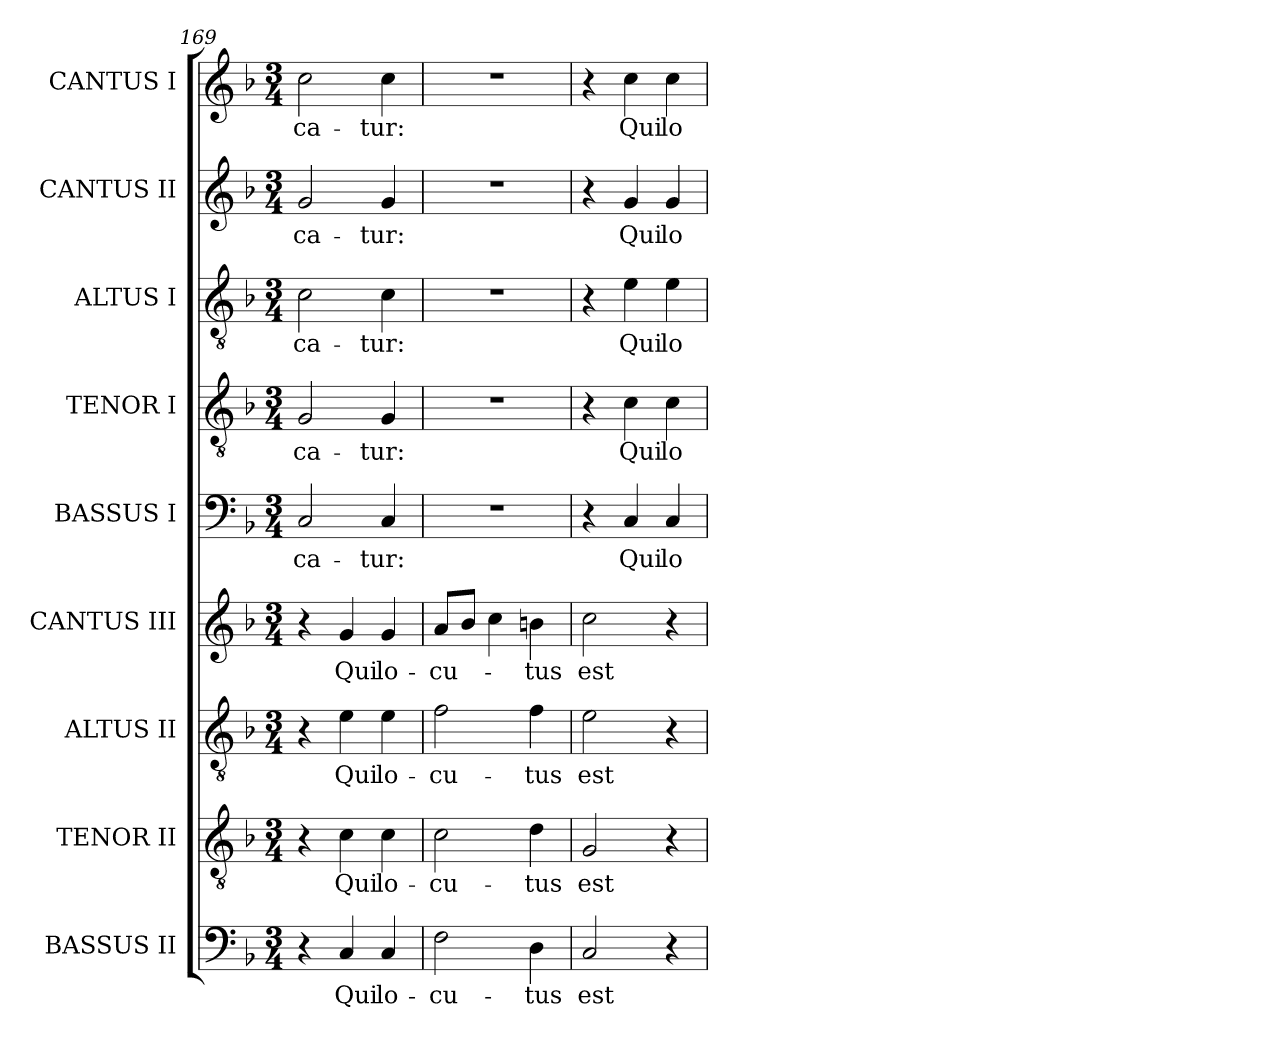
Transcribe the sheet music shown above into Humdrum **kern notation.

**kern	**text	**kern	**text	**kern	**text	**kern	**text	**kern	**text	**kern	**text	**kern	**text	**kern	**text	**kern	**text
*part9	*part9	*part8	*part8	*part7	*part7	*part6	*part6	*part5	*part5	*part4	*part4	*part3	*part3	*part2	*part2	*part1	*part1
*staff9	*staff9	*staff8	*staff8	*staff7	*staff7	*staff6	*staff6	*staff5	*staff5	*staff4	*staff4	*staff3	*staff3	*staff2	*staff2	*staff1	*staff1
*I"BASSUS II	*	*I"TENOR II	*	*I"ALTUS II	*	*I"CANTUS III	*	*I"BASSUS I	*	*I"TENOR I	*	*I"ALTUS I	*	*I"CANTUS II	*	*I"CANTUS I	*
*I'B. II	*	*I'T. II	*	*I'A. II	*	*I'C. III	*	*I'B. I	*	*I'T. I	*	*I'A. I	*	*I'C. II	*	*I'C. I	*
*clefF4	*	*clefGv2	*	*clefGv2	*	*clefG2	*	*clefF4	*	*clefGv2	*	*clefGv2	*	*clefG2	*	*clefG2	*
*	*	*ITrd7c12	*	*ITrd7c12	*	*	*	*	*	*ITrd7c12	*	*ITrd7c12	*	*	*	*	*
*k[b-]	*	*k[b-]	*	*k[b-]	*	*k[b-]	*	*k[b-]	*	*k[b-]	*	*k[b-]	*	*k[b-]	*	*k[b-]	*
*F:	*	*F:	*	*F:	*	*F:	*	*F:	*	*F:	*	*F:	*	*F:	*	*F:	*
*M3/4	*	*M3/4	*	*M3/4	*	*M3/4	*	*M3/4	*	*M3/4	*	*M3/4	*	*M3/4	*	*M3/4	*
=169	=169	=169	=169	=169	=169	=169	=169	=169	=169	=169	=169	=169	=169	=169	=169	=169	=169
!	!	!	!	!	!	!	!	!	!LO:LY:b:color=#000000	!	!	!	!	!	!	!	!
!	!	!	!	!	!	!	!	!	!	!	!LO:LY:b:color=#000000	!	!	!	!	!	!
!	!	!	!	!	!	!	!	!	!	!	!	!	!LO:LY:b:color=#000000	!	!	!	!
!	!	!	!	!	!	!	!	!	!	!	!	!	!	!	!LO:LY:b:color=#000000	!	!
!	!	!	!	!	!	!	!	!	!	!	!	!	!	!	!	!	!LO:LY:b:color=#000000
4r	.	4r	.	4r	.	4r	.	2Ci/	-ca-	2GGi/	-ca-	2Ci\	-ca-	2gi/	-ca-	2cci\	-ca-
!	!LO:LY:b:color=#000000	!	!	!	!	!	!	!	!	!	!	!	!	!	!	!	!
!	!	!	!LO:LY:b:color=#000000	!	!	!	!	!	!	!	!	!	!	!	!	!	!
!	!	!	!	!	!LO:LY:b:color=#000000	!	!	!	!	!	!	!	!	!	!	!	!
!	!	!	!	!	!	!	!LO:LY:b:color=#000000	!	!	!	!	!	!	!	!	!	!
4Ci/	Qui	4Ci\	Qui	4Ei\	Qui	4gi/	Qui	.	.	.	.	.	.	.	.	.	.
!	!LO:LY:b:color=#000000	!	!	!	!	!	!	!	!	!	!	!	!	!	!	!	!
!	!	!	!LO:LY:b:color=#000000	!	!	!	!	!	!	!	!	!	!	!	!	!	!
!	!	!	!	!	!LO:LY:b:color=#000000	!	!	!	!	!	!	!	!	!	!	!	!
!	!	!	!	!	!	!	!LO:LY:b:color=#000000	!	!	!	!	!	!	!	!	!	!
!	!	!	!	!	!	!	!	!	!LO:LY:b:color=#000000	!	!	!	!	!	!	!	!
!	!	!	!	!	!	!	!	!	!	!	!LO:LY:b:color=#000000	!	!	!	!	!	!
!	!	!	!	!	!	!	!	!	!	!	!	!	!LO:LY:b:color=#000000	!	!	!	!
!	!	!	!	!	!	!	!	!	!	!	!	!	!	!	!LO:LY:b:color=#000000	!	!
!	!	!	!	!	!	!	!	!	!	!	!	!	!	!	!	!	!LO:LY:b:color=#000000
4Ci/	lo-	4Ci\	lo-	4Ei\	lo-	4gi/	lo-	4Ci/	-tur:	4GGi/	-tur:	4Ci\	-tur:	4gi/	-tur:	4cci\	-tur:
=170	=170	=170	=170	=170	=170	=170	=170	=170	=170	=170	=170	=170	=170	=170	=170	=170	=170
!	!LO:LY:b:color=#000000	!	!	!	!	!	!	!	!	!	!	!	!	!	!	!	!
!	!	!	!LO:LY:b:color=#000000	!	!	!	!	!	!	!	!	!	!	!	!	!	!
!	!	!	!	!	!LO:LY:b:color=#000000	!	!	!	!	!	!	!	!	!	!	!	!
!	!	!	!	!	!	!	!LO:LY:b:color=#000000	!LO:N:vis=1	!	!LO:N:vis=1	!	!LO:N:vis=1	!	!LO:N:vis=1	!	!LO:N:vis=1	!
2Fi\	-cu-	2Ci\	-cu-	2Fi\	-cu-	8ai/L	-cu-	2.r	.	2.r	.	2.r	.	2.r	.	2.r	.
.	.	.	.	.	.	8b-i/J	.	.	.	.	.	.	.	.	.	.	.
.	.	.	.	.	.	4cci\	.	.	.	.	.	.	.	.	.	.	.
!	!LO:LY:b:color=#000000	!	!	!	!	!	!	!	!	!	!	!	!	!	!	!	!
!	!	!	!LO:LY:b:color=#000000	!	!	!	!	!	!	!	!	!	!	!	!	!	!
!	!	!	!	!	!LO:LY:b:color=#000000	!	!	!	!	!	!	!	!	!	!	!	!
!	!	!	!	!	!	!	!LO:LY:b:color=#000000	!	!	!	!	!	!	!	!	!	!
4Di\	-tus	4Di\	-tus	4Fi\	-tus	4bni\	-tus	.	.	.	.	.	.	.	.	.	.
=171	=171	=171	=171	=171	=171	=171	=171	=171	=171	=171	=171	=171	=171	=171	=171	=171	=171
!	!LO:LY:b:color=#000000	!	!	!	!	!	!	!	!	!	!	!	!	!	!	!	!
!	!	!	!LO:LY:b:color=#000000	!	!	!	!	!	!	!	!	!	!	!	!	!	!
!	!	!	!	!	!LO:LY:b:color=#000000	!	!	!	!	!	!	!	!	!	!	!	!
!	!	!	!	!	!	!	!LO:LY:b:color=#000000	!	!	!	!	!	!	!	!	!	!
2Ci/	est	2GGi/	est	2Ei\	est	2cci\	est	4r	.	4r	.	4r	.	4r	.	4r	.
!	!	!	!	!	!	!	!	!	!LO:LY:b:color=#000000	!	!	!	!	!	!	!	!
!	!	!	!	!	!	!	!	!	!	!	!LO:LY:b:color=#000000	!	!	!	!	!	!
!	!	!	!	!	!	!	!	!	!	!	!	!	!LO:LY:b:color=#000000	!	!	!	!
!	!	!	!	!	!	!	!	!	!	!	!	!	!	!	!LO:LY:b:color=#000000	!	!
!	!	!	!	!	!	!	!	!	!	!	!	!	!	!	!	!	!LO:LY:b:color=#000000
.	.	.	.	.	.	.	.	4Ci/	Qui	4Ci\	Qui	4Ei\	Qui	4gi/	Qui	4cci\	Qui
!	!	!	!	!	!	!	!	!	!LO:LY:b:color=#000000	!	!	!	!	!	!	!	!
!	!	!	!	!	!	!	!	!	!	!	!LO:LY:b:color=#000000	!	!	!	!	!	!
!	!	!	!	!	!	!	!	!	!	!	!	!	!LO:LY:b:color=#000000	!	!	!	!
!	!	!	!	!	!	!	!	!	!	!	!	!	!	!	!LO:LY:b:color=#000000	!	!
!	!	!	!	!	!	!	!	!	!	!	!	!	!	!	!	!	!LO:LY:b:color=#000000
4r	.	4r	.	4r	.	4r	.	4Ci/	lo-	4Ci\	lo-	4Ei\	lo-	4gi/	lo-	4cci\	lo-
=	=	=	=	=	=	=	=	=	=	=	=	=	=	=	=	=	=
*-	*-	*-	*-	*-	*-	*-	*-	*-	*-	*-	*-	*-	*-	*-	*-	*-	*-
